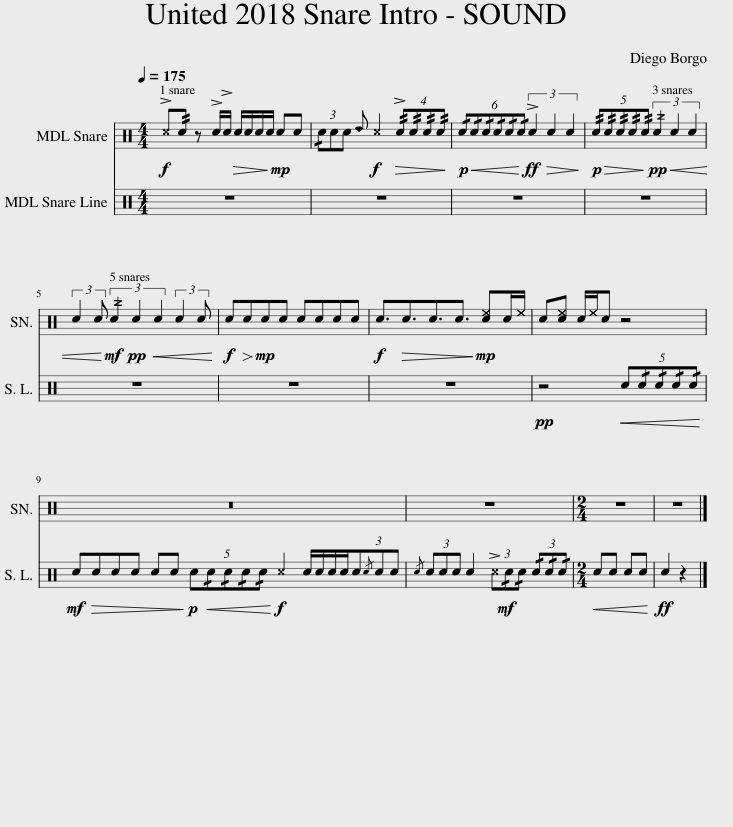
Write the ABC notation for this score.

X:1
%%score 1 2
L:1/8
Q:1/4=175
M:4/4
I:linebreak $
K:C
V:1 perc
K:none
V:2 perc
K:none
V:1
!f! !>!c!//!c z !>!c/!>!c/!>(! c/c/c/c/!>)!!mp! cc | (3!/!ccc d!f! c2!>(! (4:3:4!//!!>!c!//!c!//!c!//!c!>)! |!p! (6:4:6!/!c!<(!!/!c!/!c!/!c!/!c!/!c!<)!!ff! (3!>!c2!>(! c2 c2!>)! |!p! (5:4:5!//!c!>(!!//!c!//!c!//!c!//!c!>)!!pp! (3c2!<(! c2 c2 |$ (3:2:2c2 c!<)!!mf! (3c2!pp! c2!<(! c2 (3:2:2c2 c!<)! | %5
!f! c!>(!c!>)!!mp!cc cccc |!f! c3/2!>(!c3/2c3/2c3/2!>)!!mp! [ce]c/e/ | c[ce] c/e/c z4 |$ z16 | z8 | %10
[M:2/4] z4 | z4 |] %12
V:2
 z8 | z8 | z8 | z8 |$ z8 | %5
 z8 | z8 |!pp! z4!<(! (5:4:5c!/!c!/!c!/!c!/!c!<)! |$!mf! c!>(!ccc cc!>)!!p! (5:4:5c!<(!!/!c!/!c!/!c!/!c!<)!!f! c2 c/c/c/c/(3c{/c}cc |{/c} (3ccc c2 (3!>!c!mf!!/!c!/!c (3!/!c!/!c!/!c | %10
[M:2/4]!<(! cc cc!<)! |!ff! c2 z2 |] %12
